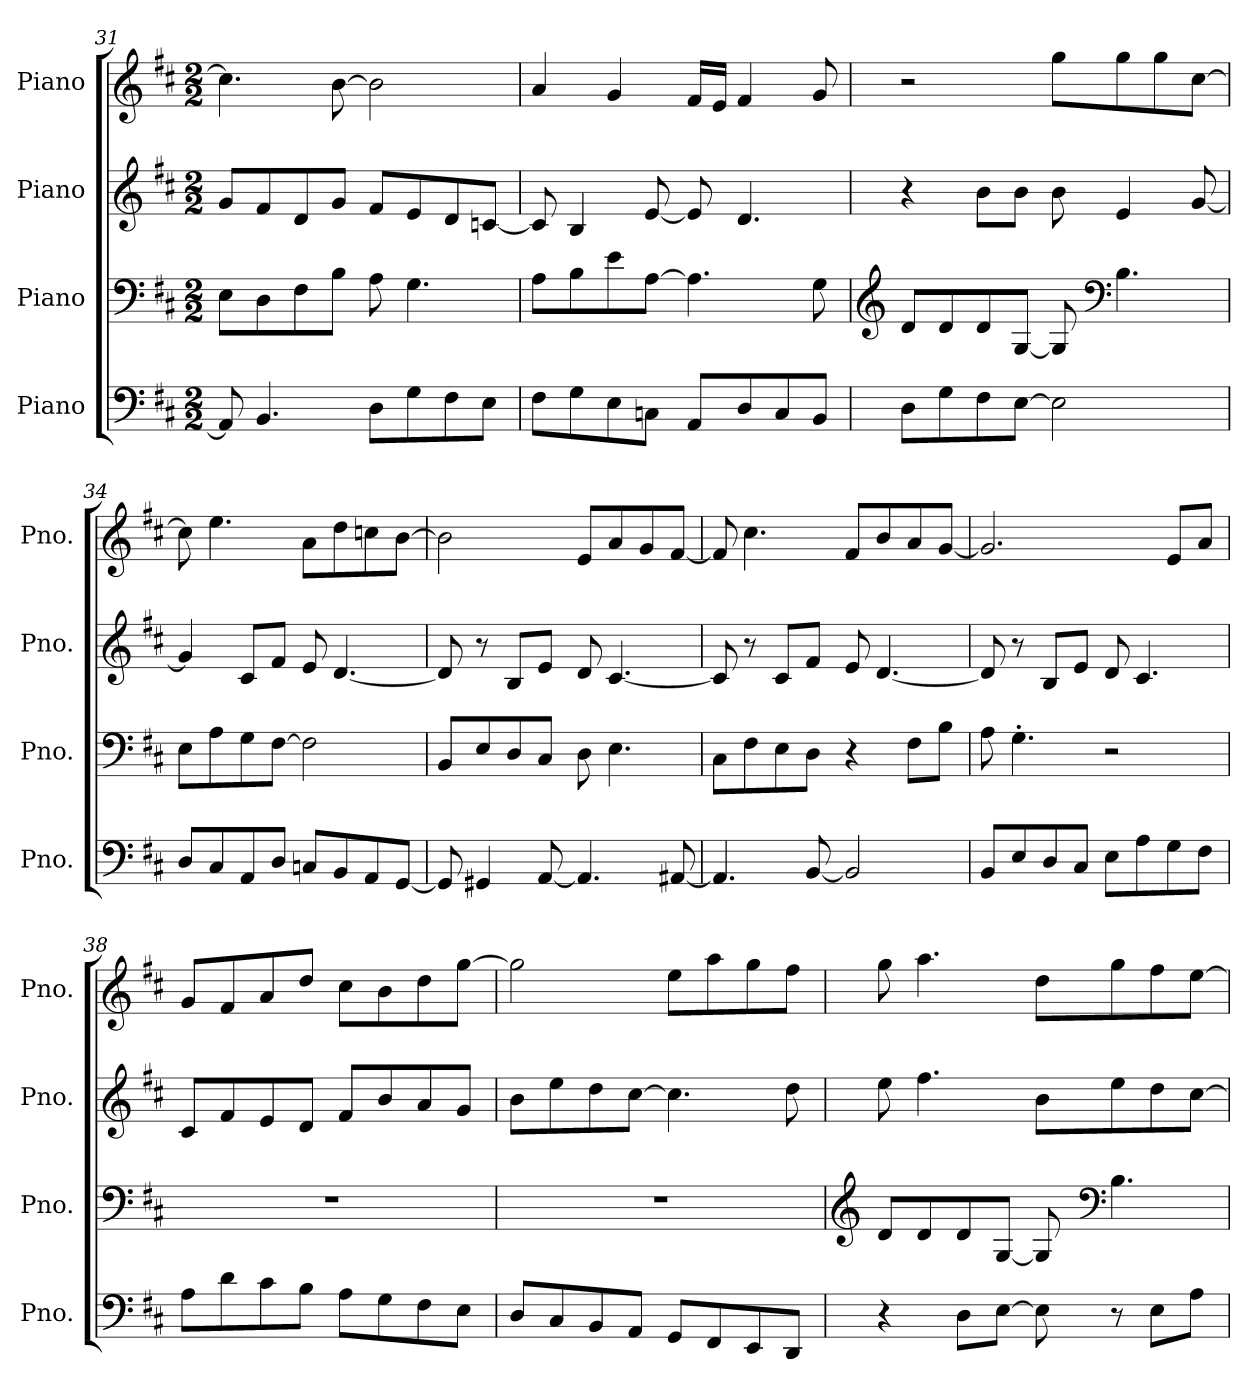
**kern	**kern	**kern	**kern
*part4	*part3	*part2	*part1
*staff4	*staff3	*staff2	*staff1
*I"Piano	*I"Piano	*I"Piano	*I"Piano
*I'Pno.	*I'Pno.	*I'Pno.	*I'Pno.
*clefF4	*clefF4	*clefG2	*clefG2
*k[f#c#]	*k[f#c#]	*k[f#c#]	*k[f#c#]
*M2/2	*M2/2	*M2/2	*M2/2
=31	=31	=31	=31
8AA/]	8E\L	8g/L	4.cc\]
4.BB/	8D\	8f#/	.
.	8F#\	8d/	.
.	8B\J	8g/J	[8b\
8D\L	8A\	8f#/L	2b\]
8G\	4.G\	8e/	.
8F#\	.	8d/	.
8E\J	.	[8cn/J	.
=32	=32	=32	=32
8F#\L	8A\L	8c/]	4a/
8G\	8B\	4B/	.
8E\	8e\	.	4g/
8Cn\J	[8A\J	[8e/	.
8AA/L	4.A\]	8e/]	16f#/LL
.	.	.	16e/JJ
8D/	.	4.d/	4f#/
8C/	.	.	.
8BB/J	8G\	.	8g/
=33	=33	=33	=33
*	*clefG2	*	*
8D\L	8d/L	4r	2r
8G\	8d/	.	.
8F#\	8d/	8b\L	.
[8E\J	[8G/J	8b\J	.
2E\]	8G/]	8b\	8gg\L
*	*clefF4	*	*
.	4.B\	4e/	8gg\
.	.	.	8gg\
.	.	[8g/	[8cc#\J
!!LO:PB:g=z
=34	=34	=34	=34
8D/L	8E\L	4g/]	8cc#\]
8C#/	8A\	.	4.ee\
8AA/	8G\	8c#/L	.
8D/J	[8F#\J	8f#/J	.
8Cn/L	2F#\]	8e/	8a\L
8BB/	.	[4.d/	8dd\
8AA/	.	.	8ccn\
[8GG/J	.	.	[8b\J
=35	=35	=35	=35
8GG/]	8BB/L	8d/]	2b\]
4GG#X/	8E/	8r	.
.	8D/	8B/L	.
[8AA/	8C#/J	8e/J	.
4.AA/]	8D\	8d/	8e/L
.	4.E\	[4.c#/	8a/
.	.	.	8g/
[8AA#X/	.	.	[8f#/J
=36	=36	=36	=36
4.AA#/]	8C#\L	8c#/]	8f#/]
.	8F#\	8r	4.cc#\
.	8E\	8c#/L	.
[8BB/	8D\J	8f#/J	.
2BB/]	4r	8e/	8f#/L
.	.	[4.d/	8b/
.	8F#\L	.	8a/
.	8B\J	.	[8g/J
=37	=37	=37	=37
8BB/L	8A\	8d/]	2.g/]
8E/	4.G'\	8r	.
8D/	.	8B/L	.
8C#/J	.	8e/J	.
8E\L	2r	8d/	.
8A\	.	4.c#/	.
8G\	.	.	8e/L
8F#\J	.	.	8a/J
!!LO:LB:g=z
=38	=38	=38	=38
8A\L	1r	8c#/L	8g/L
8d\	.	8f#/	8f#/
8c#\	.	8e/	8a/
8B\J	.	8d/J	8dd/J
8A\L	.	8f#/L	8cc#\L
8G\	.	8b/	8b\
8F#\	.	8a/	8dd\
8E\J	.	8g/J	[8gg\J
=39	=39	=39	=39
8D/L	1r	8b\L	2gg\]
8C#/	.	8ee\	.
8BB/	.	8dd\	.
8AA/J	.	[8cc#\J	.
8GG/L	.	4.cc#\]	8ee\L
8FF#/	.	.	8aa\
8EE/	.	.	8gg\
8DD/J	.	8dd\	8ff#\J
=40	=40	=40	=40
*	*clefG2	*	*
4r	8d/L	8ee\	8gg\
.	8d/	4.ff#\	4.aa\
8D\L	8d/	.	.
[8E\J	[8G/J	.	.
8E\]	8G/]	8b\L	8dd\L
*	*clefF4	*	*
8r	4.B\	8ee\	8gg\
8E\L	.	8dd\	8ff#\
8A\J	.	[8cc#\J	[8ee\J
=	=	=	=
*-	*-	*-	*-
